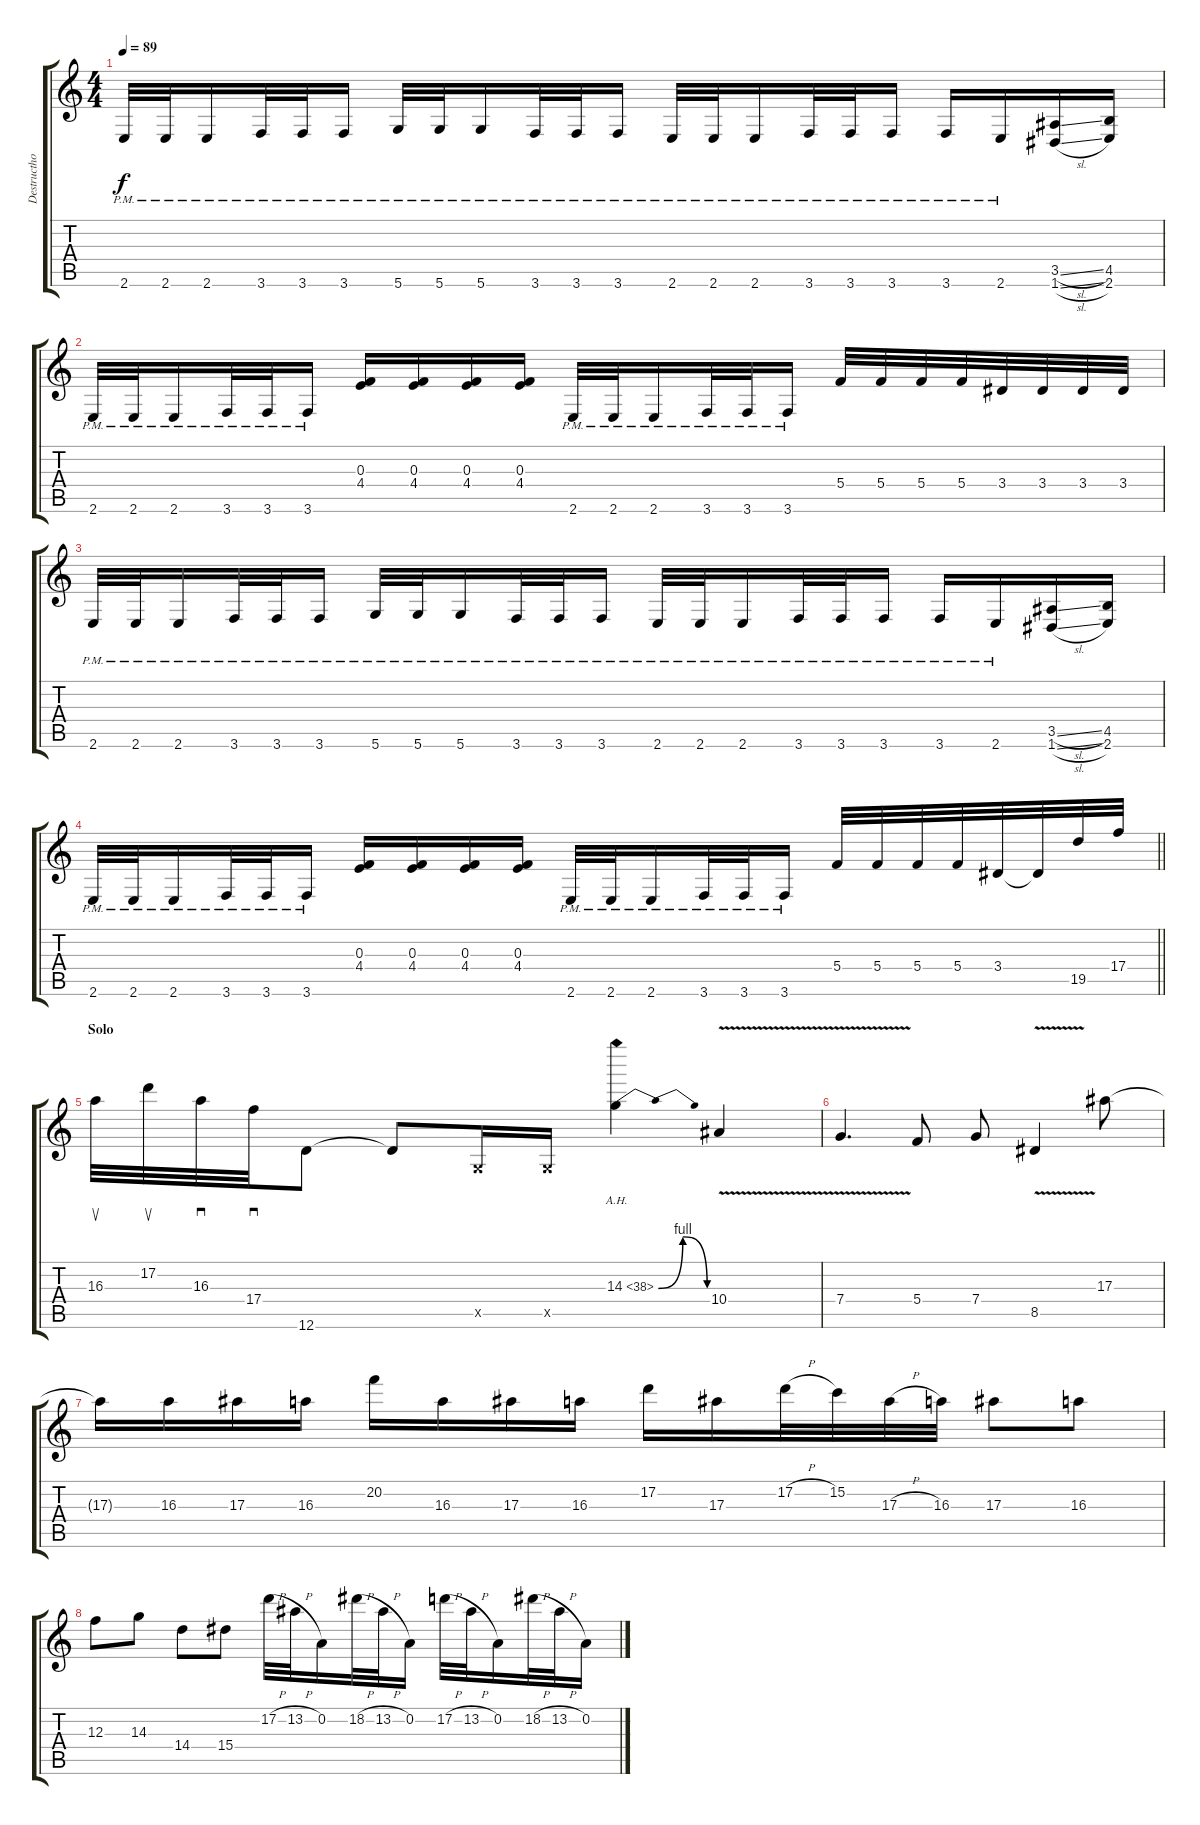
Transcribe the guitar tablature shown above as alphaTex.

\track ("Destructhor" "Destructho") {instrument overdrivenguitar}
\staff {score tabs}
\tuning (D4 A3 F3 C3 G2 D2) {hide}
\ts (4 4)
\tempo 89
\clef g2
\ks c
2.6{pm}.32{dy f} 2.6{pm}.32 2.6{pm}.16 3.6{pm}.32 3.6{pm}.32 3.6{pm}.16 5.6{pm}.32 5.6{pm}.32 5.6{pm}.16 3.6{pm}.32 3.6{pm}.32 3.6{pm}.16 2.6{pm}.32 2.6{pm}.32 2.6{pm}.16 3.6{pm}.32 3.6{pm}.32 3.6{pm}.16 3.6{pm}.16 2.6{pm}.16 (3.5{sl} 1.6{sl}).16 (4.5 2.6).16 |
2.6{pm}.32 2.6{pm}.32 2.6{pm}.16 3.6{pm}.32 3.6{pm}.32 3.6{pm}.16 (0.3 4.4).16 (0.3 4.4).16 (0.3 4.4).16 (0.3 4.4).16 2.6{pm}.32 2.6{pm}.32 2.6{pm}.16 3.6{pm}.32 3.6{pm}.32 3.6{pm}.16 5.4.32 5.4.32 5.4.32 5.4.32 3.4.32 3.4.32 3.4.32 3.4.32 |
2.6{pm}.32 2.6{pm}.32 2.6{pm}.16 3.6{pm}.32 3.6{pm}.32 3.6{pm}.16 5.6{pm}.32 5.6{pm}.32 5.6{pm}.16 3.6{pm}.32 3.6{pm}.32 3.6{pm}.16 2.6{pm}.32 2.6{pm}.32 2.6{pm}.16 3.6{pm}.32 3.6{pm}.32 3.6{pm}.16 3.6{pm}.16 2.6{pm}.16 (3.5{sl} 1.6{sl}).16 (4.5 2.6).16 |
\barLineRight lightlight
2.6{pm}.32 2.6{pm}.32 2.6{pm}.16 3.6{pm}.32 3.6{pm}.32 3.6{pm}.16 (0.3 4.4).16 (0.3 4.4).16 (0.3 4.4).16 (0.3 4.4).16 2.6{pm}.32 2.6{pm}.32 2.6{pm}.16 3.6{pm}.32 3.6{pm}.32 3.6{pm}.16 5.4.32 5.4.32 5.4.32 5.4.32 3.4.32 3.4{t}.32 19.5.32 17.4.32 |
\section ("" "Solo")
16.3.32{su volume 14 balance 5 instrument overdrivenguitar} 17.2.32{su} 16.3.32{sd} 17.4.32{sd} 12.6.8 12.6{t}.8 0.5{x}.16 0.5{x}.16 14.3{be (bendrelease 0 0 20 4 32 4 60 0) ah 24}.4 10.4{v}.4 |
7.4{v}.4{d} 5.4.8 7.4.8 8.5{v}.4 17.3.8 |
17.3{t}.16 16.3.16 17.3.16 16.3.16 20.2.16 16.3.16 17.3.16 16.3.16 17.2.16 17.3.16 17.2{h}.32 15.2.32 17.3{h}.32 16.3.32 17.3.8 16.3.8 |
12.3.8 14.3.8 14.4.8 15.4.8 17.2{h}.32 13.2{h}.32 0.2.16 18.2{h}.32 13.2{h}.32 0.2.16 17.2{h}.32 13.2{h}.32 0.2.16 18.2{h}.32 13.2{h}.32 0.2.16
